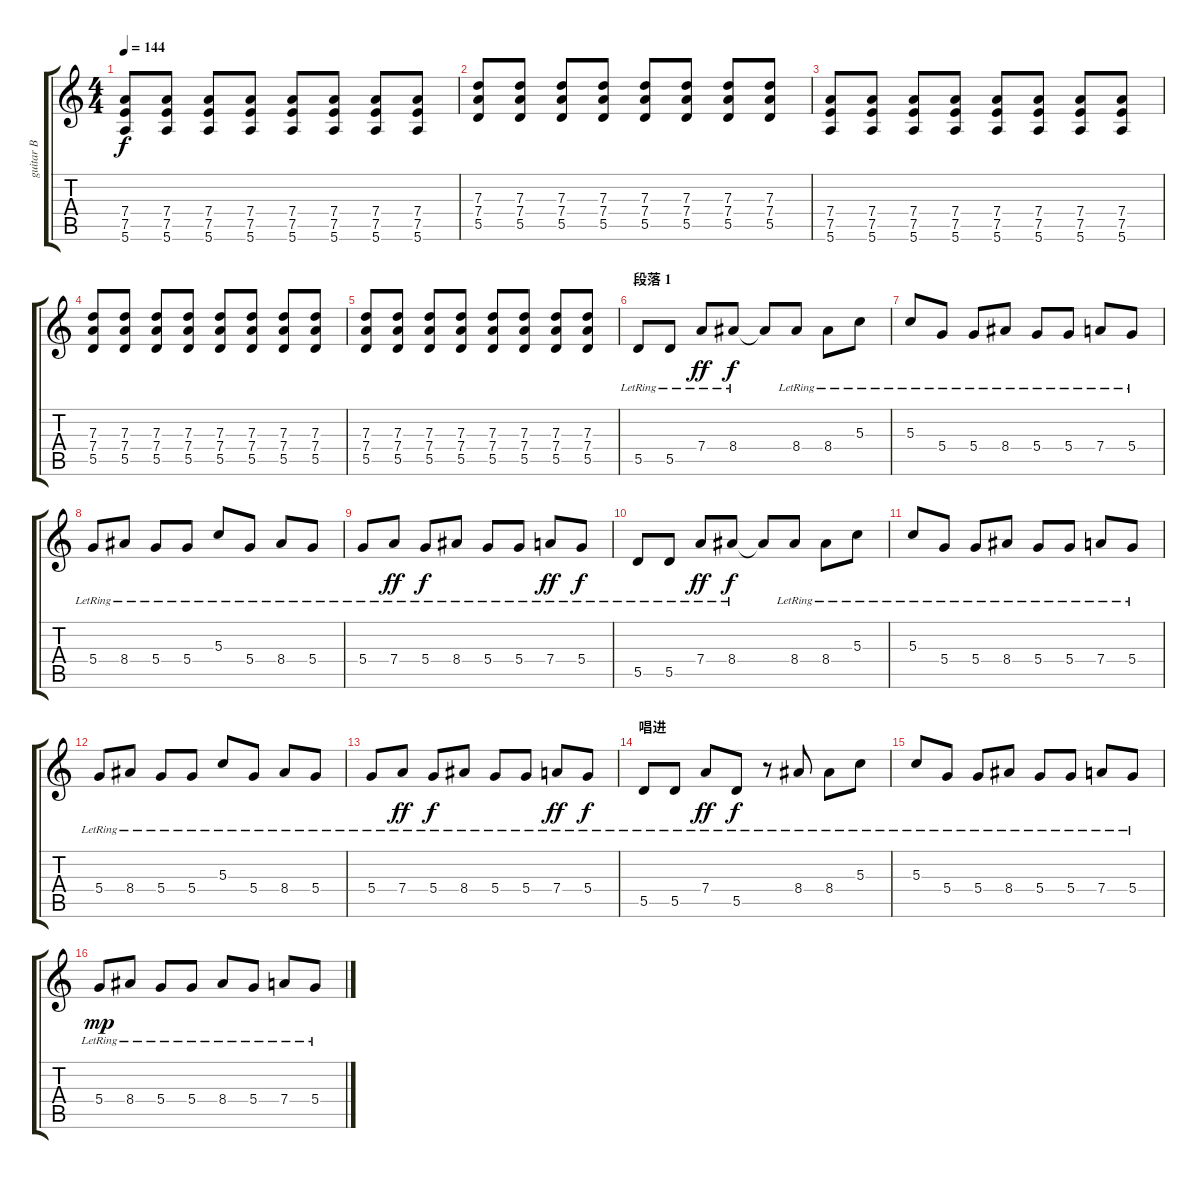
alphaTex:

\track ("guitar B" "guitar B") {instrument electricguitarmuted}
\staff {score tabs}
\tuning (E4 B3 G3 D3 A2 E2) {hide}
\ts (4 4)
\tempo 144
\clef g2
\ks c
(7.4 7.5 5.6).8{dy f} (7.4 7.5 5.6).8 (7.4 7.5 5.6).8 (7.4 7.5 5.6).8 (7.4 7.5 5.6).8 (7.4 7.5 5.6).8 (7.4 7.5 5.6).8 (7.4 7.5 5.6).8 |
(7.3 7.4 5.5).8 (7.3 7.4 5.5).8 (7.3 7.4 5.5).8 (7.3 7.4 5.5).8 (7.3 7.4 5.5).8 (7.3 7.4 5.5).8 (7.3 7.4 5.5).8 (7.3 7.4 5.5).8 |
(7.4 7.5 5.6).8 (7.4 7.5 5.6).8 (7.4 7.5 5.6).8 (7.4 7.5 5.6).8 (7.4 7.5 5.6).8 (7.4 7.5 5.6).8 (7.4 7.5 5.6).8 (7.4 7.5 5.6).8 |
(7.3 7.4 5.5).8 (7.3 7.4 5.5).8 (7.3 7.4 5.5).8 (7.3 7.4 5.5).8 (7.3 7.4 5.5).8 (7.3 7.4 5.5).8 (7.3 7.4 5.5).8 (7.3 7.4 5.5).8 |
(7.3 7.4 5.5).8 (7.3 7.4 5.5).8 (7.3 7.4 5.5).8 (7.3 7.4 5.5).8 (7.3 7.4 5.5).8 (7.3 7.4 5.5).8 (7.3 7.4 5.5).8 (7.3 7.4 5.5).8 |
\section ("" "段落 1")
5.5{lr}.8{volume 16} 5.5{lr}.8 7.4{lr}.8{dy ff} 8.4{lr}.8{dy f} 8.4{t}.8 8.4{lr}.8 8.4{lr}.8 5.3{lr}.8 |
5.3{lr}.8 5.4{lr}.8 5.4{lr}.8 8.4{lr}.8 5.4{lr}.8 5.4{lr}.8 7.4{lr}.8 5.4{lr}.8 |
5.4{lr}.8 8.4{lr}.8 5.4{lr}.8 5.4{lr}.8 5.3{lr}.8 5.4{lr}.8 8.4{lr}.8 5.4{lr}.8 |
5.4{lr}.8 7.4{lr}.8{dy ff} 5.4{lr}.8{dy f} 8.4{lr}.8 5.4{lr}.8 5.4{lr}.8 7.4{lr}.8{dy ff} 5.4{lr}.8{dy f} |
5.5{lr}.8{volume 16} 5.5{lr}.8 7.4{lr}.8{dy ff} 8.4{lr}.8{dy f} 8.4{t}.8 8.4{lr}.8 8.4{lr}.8 5.3{lr}.8 |
5.3{lr}.8 5.4{lr}.8 5.4{lr}.8 8.4{lr}.8 5.4{lr}.8 5.4{lr}.8 7.4{lr}.8 5.4{lr}.8 |
5.4{lr}.8 8.4{lr}.8 5.4{lr}.8 5.4{lr}.8 5.3{lr}.8 5.4{lr}.8 8.4{lr}.8 5.4{lr}.8 |
5.4{lr}.8 7.4{lr}.8{dy ff} 5.4{lr}.8{dy f} 8.4{lr}.8 5.4{lr}.8 5.4{lr}.8 7.4{lr}.8{dy ff} 5.4{lr}.8{dy f} |
\section ("" "唱进")
5.5{lr}.8{volume 16} 5.5{lr}.8 7.4{lr}.8{dy ff} 5.5{lr}.8{dy f} r.8 8.4{lr}.8 8.4{lr}.8 5.3{lr}.8 |
5.3{lr}.8 5.4{lr}.8 5.4{lr}.8 8.4{lr}.8 5.4{lr}.8 5.4{lr}.8 7.4{lr}.8 5.4{lr}.8 |
5.4{lr}.8{dy mp} 8.4{lr}.8 5.4{lr}.8 5.4{lr}.8 8.4{lr}.8 5.4{lr}.8 7.4{lr}.8 5.4{lr}.8
